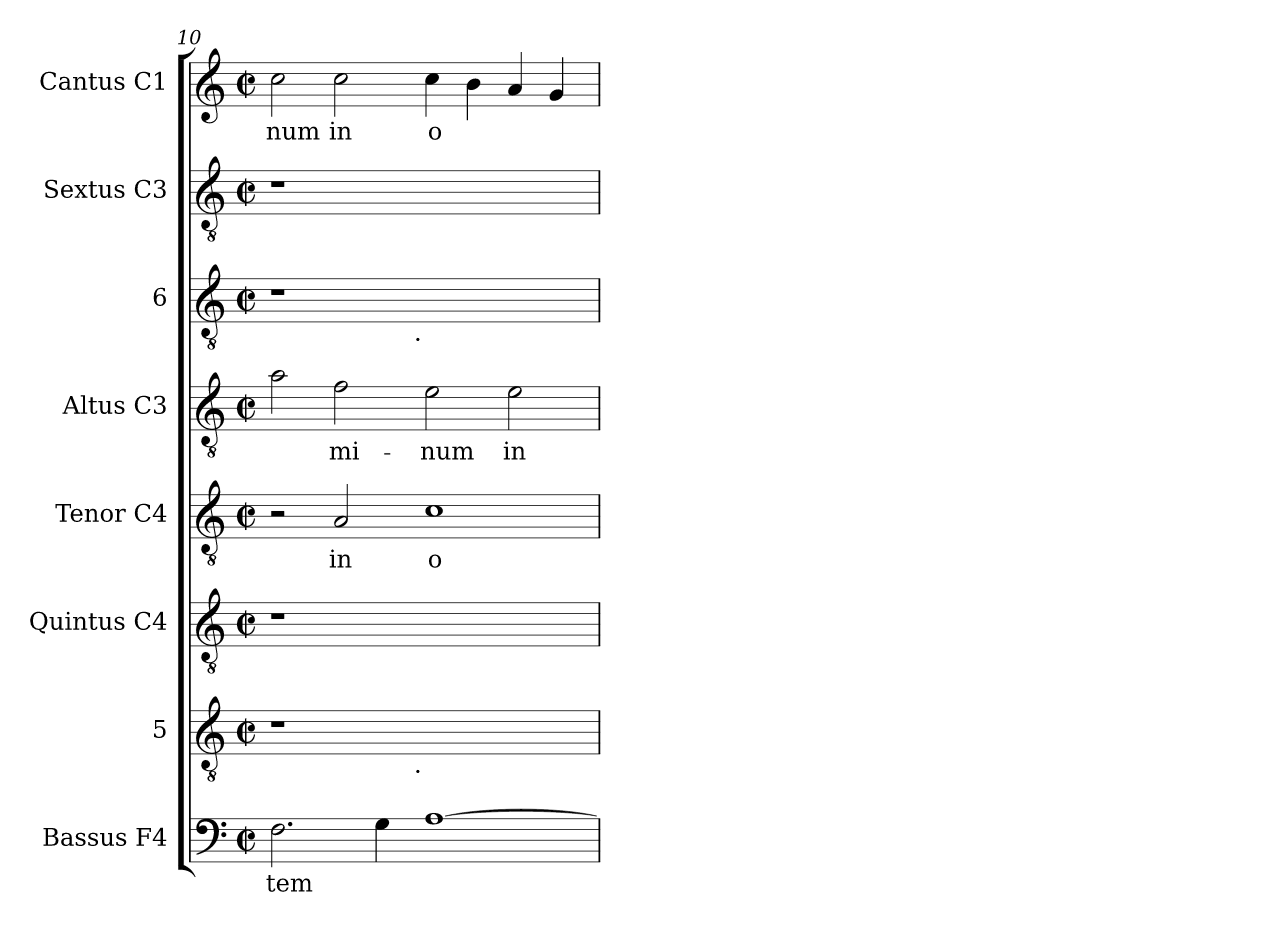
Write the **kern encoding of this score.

**kern	**text	**kern	**kern	**kern	**text	**kern	**text	**kern	**kern	**kern	**text
*part8	*part8	*part7	*part6	*part5	*part5	*part4	*part4	*part3	*part2	*part1	*part1
*staff8	*staff8	*staff7	*staff6	*staff5	*staff5	*staff4	*staff4	*staff3	*staff2	*staff1	*staff1
*I"Bassus  F4	*	*I"5	*I"Quintus  C4	*I"Tenor  C4	*	*I"Altus  C3	*	*I"6	*I"Sextus  C3	*I"Cantus  C1	*
*I'B	*	*	*	*I'T	*	*I'A	*	*	*	*I'C	*
*clefF4	*	*clefGv2	*clefGv2	*clefGv2	*	*clefGv2	*	*clefGv2	*clefGv2	*clefG2	*
*k[]	*	*k[]	*k[]	*k[]	*	*k[]	*	*k[]	*k[]	*k[]	*
*C:	*	*C:	*C:	*C:	*	*C:	*	*C:	*C:	*C:	*
*M2/2	*	*M2/2	*M2/2	*M2/2	*	*M2/2	*	*M2/2	*M2/2	*M2/2	*
*met(c|)	*	*met(c|)	*met(c|)	*met(c|)	*	*met(c|)	*	*met(c|)	*met(c|)	*met(c|)	*
=10	=10	=10	=10	=10	=10	=10	=10	=10	=10	=10	=10
!	!LO:LY:b:cj	!	!	!	!	!	!LO:LY:b:cj	!	!	!	!LO:LY:b:cj
*	*	*^	*	*	*	*	*	*^	*	*	*
2.F\	tem-	1r	2ryy	1r	2r	.	2a\	--	1r	2ryy	1r	2cc\	-num
!	!	!	!	!	!	!LO:LY:b:cj	!	!LO:LY:b:cj	!	!	!	!	!LO:LY:b:cj
.	.	.	4...ryy	.	2A/	in	2f\	-mi-	.	4...ryy	.	2cc\	in
!	!LO:LY:b:cj	!	!	!	!	!	!	!	!	!	!	!	!
4G\	--	.	.	.	.	.	.	.	.	.	.	.	.
!	!	!	!	!	!	!	!	!	!	!LO:TX:b:t=.	!	!	!
!	!	!	!LO:TX:b:t=.	!	!	!	!	!	!	!	!	!	!
.	.	.	1ryy	.	.	.	.	.	.	1ryy	.	.	.
!	!LO:LY:b:cj	!	!	!	!	!LO:LY:b:cj	!	!LO:LY:b:cj	!	!	!	!	!LO:LY:b:cj
[<1A	--	1ryy	.	1ryy	1c	o-	2e\	-num	1ryy	.	1ryy	4cc\	o-
!	!	!	!	!	!	!	!	!	!	!	!	!	!LO:LY:b:cj
.	.	.	.	.	.	.	.	.	.	.	.	4b\	--
!	!	!	!	!	!	!	!	!LO:LY:b:cj	!	!	!	!	!LO:LY:b:cj
.	.	.	.	.	.	.	2e\	in	.	.	.	4a/	--
!	!	!	!	!	!	!	!	!	!	!	!	!	!LO:LY:b:cj
.	.	.	.	.	.	.	.	.	.	.	.	4g/	--
.	.	.	32ryy	.	.	.	.	.	.	32ryy	.	.	.
*	*	*v	*v	*	*	*	*	*	*v	*v	*	*	*
=	=	=	=	=	=	=	=	=	=	=	=
*-	*-	*-	*-	*-	*-	*-	*-	*-	*-	*-	*-
